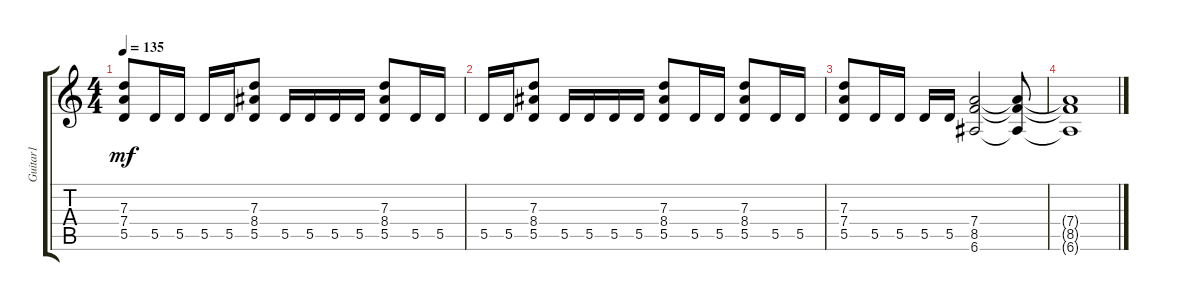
\track ("Guitar1" "Guitar1") {instrument acousticguitarsteel}
\staff {score tabs}
\tuning (E4 B3 G3 D3 A2 E2) {hide}
\ts (4 4)
\tempo 135
\clef g2
\ks c
(7.3 7.4 5.5).8{dy mf} 5.5.16 5.5.16 5.5.16 5.5.16 (7.3 8.4 5.5).8 5.5.16 5.5.16 5.5.16 5.5.16 (7.3 8.4 5.5).8 5.5.16 5.5.16 |
5.5.16 5.5.16 (7.3 8.4 5.5).8 5.5.16 5.5.16 5.5.16 5.5.16 (7.3 8.4 5.5).8 5.5.16 5.5.16 (7.3 8.4 5.5).8 5.5.16 5.5.16 |
(7.3 7.4 5.5).8 5.5.16 5.5.16 5.5.16 5.5.16 (7.4 8.5 6.6).2 (7.4{t} 8.5{t} 6.6{t}).8 |
(7.4{t} 8.5{t} 6.6{t}).1
